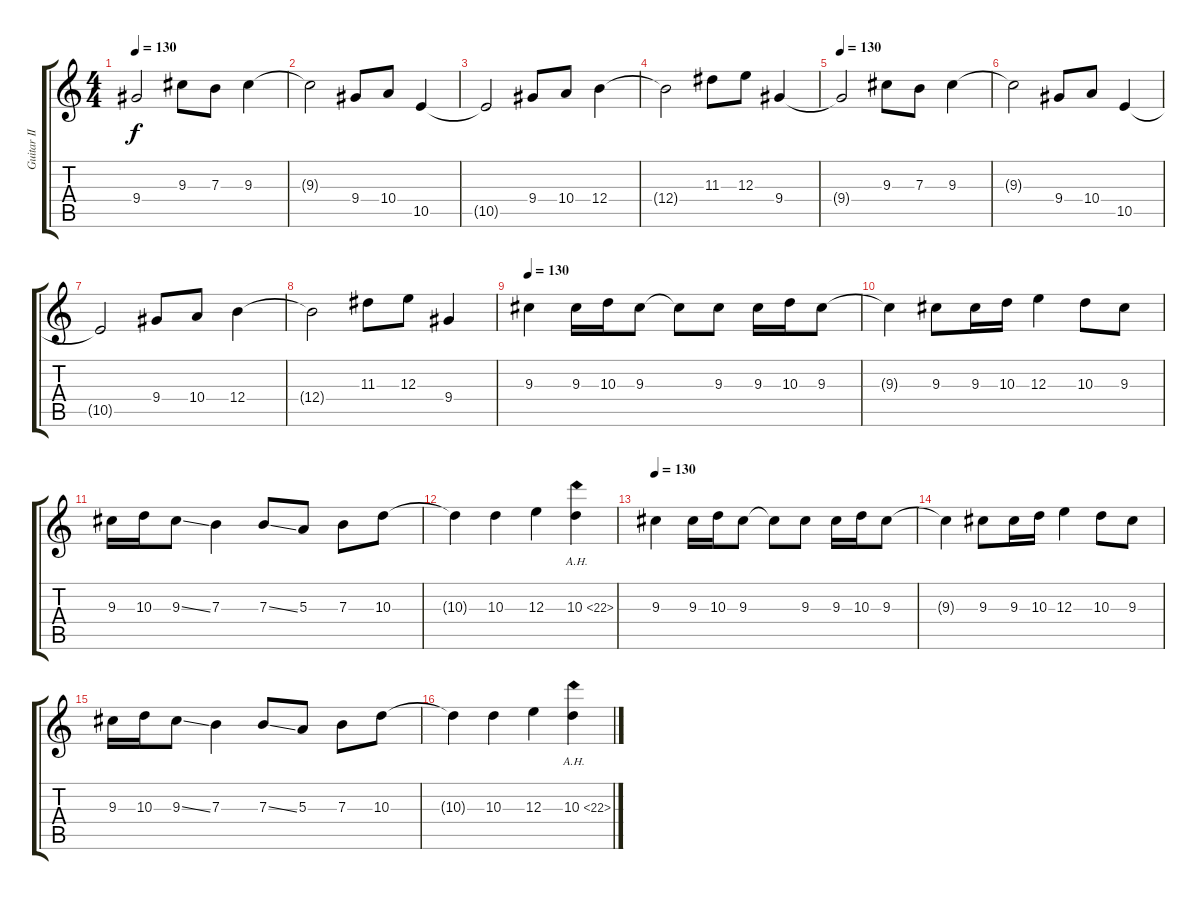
\track ("Guitar II" "Guitar II") {instrument distortionguitar}
\staff {score tabs}
\tuning (Db4 Ab3 E3 B2 Gb2 Db2) {hide}
\ts (4 4)
\tempo 130
\clef g2
\ks c
9.4{t}.2{dy f} 9.3.8 7.3.8 9.3.4 |
9.3{t}.2 9.4.8 10.4.8 10.5.4 |
10.5{t}.2 9.4.8 10.4.8 12.4.4 |
12.4{t}.2 11.3.8 12.3.8 9.4.4 |
\tempo 130
9.4{t}.2 9.3.8 7.3.8 9.3.4 |
9.3{t}.2 9.4.8 10.4.8 10.5.4 |
10.5{t}.2 9.4.8 10.4.8 12.4.4 |
12.4{t}.2 11.3.8 12.3.8 9.4.4 |
\tempo 140
\tempo 130
9.3.4 9.3.16 10.3.16 9.3.8 9.3{t}.8 9.3.8 9.3.16 10.3.16 9.3.8 |
9.3{t}.4 9.3.8 9.3.16 10.3.16 12.3.4 10.3.8 9.3.8 |
9.3.16 10.3.16 9.3{ss}.8 7.3.4 7.3{ss}.8 5.3.8 7.3.8 10.3.8 |
10.3{t}.4 10.3.4 12.3.4 10.3{ah 12}.4 |
\tempo 140
\tempo 130
9.3.4 9.3.16 10.3.16 9.3.8 9.3{t}.8 9.3.8 9.3.16 10.3.16 9.3.8 |
9.3{t}.4 9.3.8 9.3.16 10.3.16 12.3.4 10.3.8 9.3.8 |
9.3.16 10.3.16 9.3{ss}.8 7.3.4 7.3{ss}.8 5.3.8 7.3.8 10.3.8 |
10.3{t}.4 10.3.4 12.3.4 10.3{ah 12}.4
